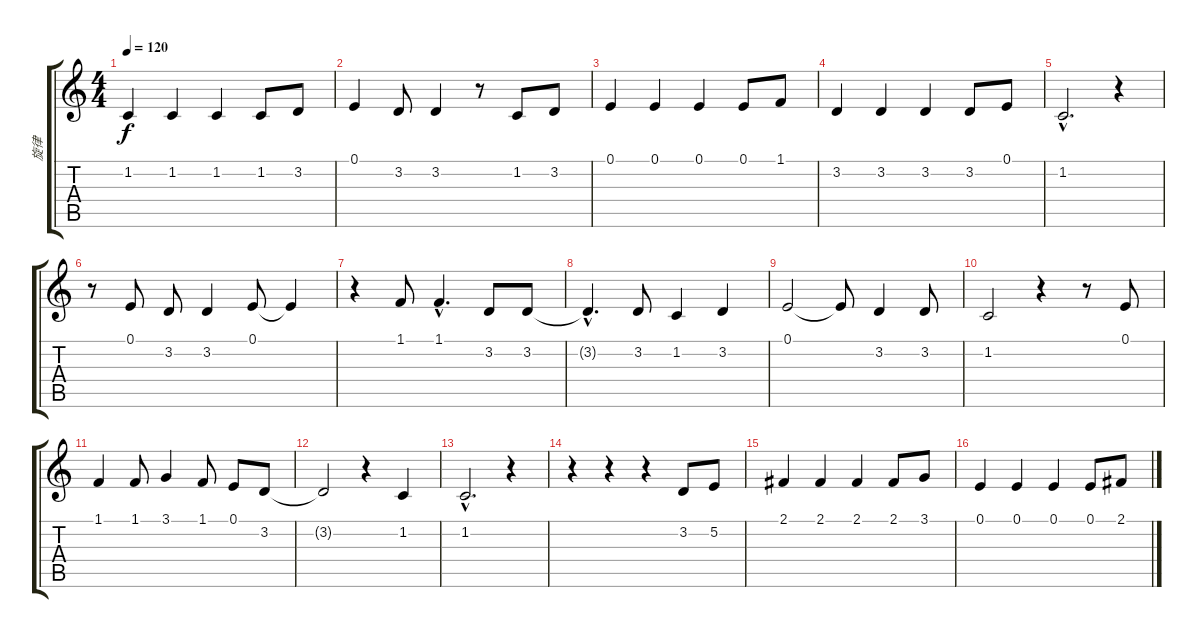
\track ("旋律" "旋律") {instrument voiceoohs}
\staff {score tabs}
\tuning (E4 B3 G3 D3 A2 E2) {hide}
\ts (4 4)
\tempo 120
\clef g2
\ks c
1.2.4{dy f} 1.2.4 1.2.4 1.2.8 3.2.8 |
0.1.4 3.2.8 3.2.4 r.8 1.2.8 3.2.8 |
0.1.4 0.1.4 0.1.4 0.1.8 1.1.8 |
3.2.4 3.2.4 3.2.4 3.2.8 0.1.8 |
1.2{hac}.2{d} r.4 |
r.8 0.1.8 3.2.8 3.2.4 0.1.8 0.1{t}.4 |
r.4 1.1.8 1.1{hac}.4{d} 3.2.8 3.2.8 |
3.2{hac t}.4{d} 3.2.8 1.2.4 3.2.4 |
0.1.2 0.1{t}.8 3.2.4 3.2.8 |
1.2.2 r.4 r.8 0.1.8 |
1.1.4 1.1.8 3.1.4 1.1.8 0.1.8 3.2.8 |
3.2{t}.2 r.4 1.2.4 |
1.2{hac}.2{d} r.4 |
r.4 r.4 r.4 3.2.8 5.2.8 |
2.1.4 2.1.4 2.1.4 2.1.8 3.1.8 |
0.1.4 0.1.4 0.1.4 0.1.8 2.1.8
